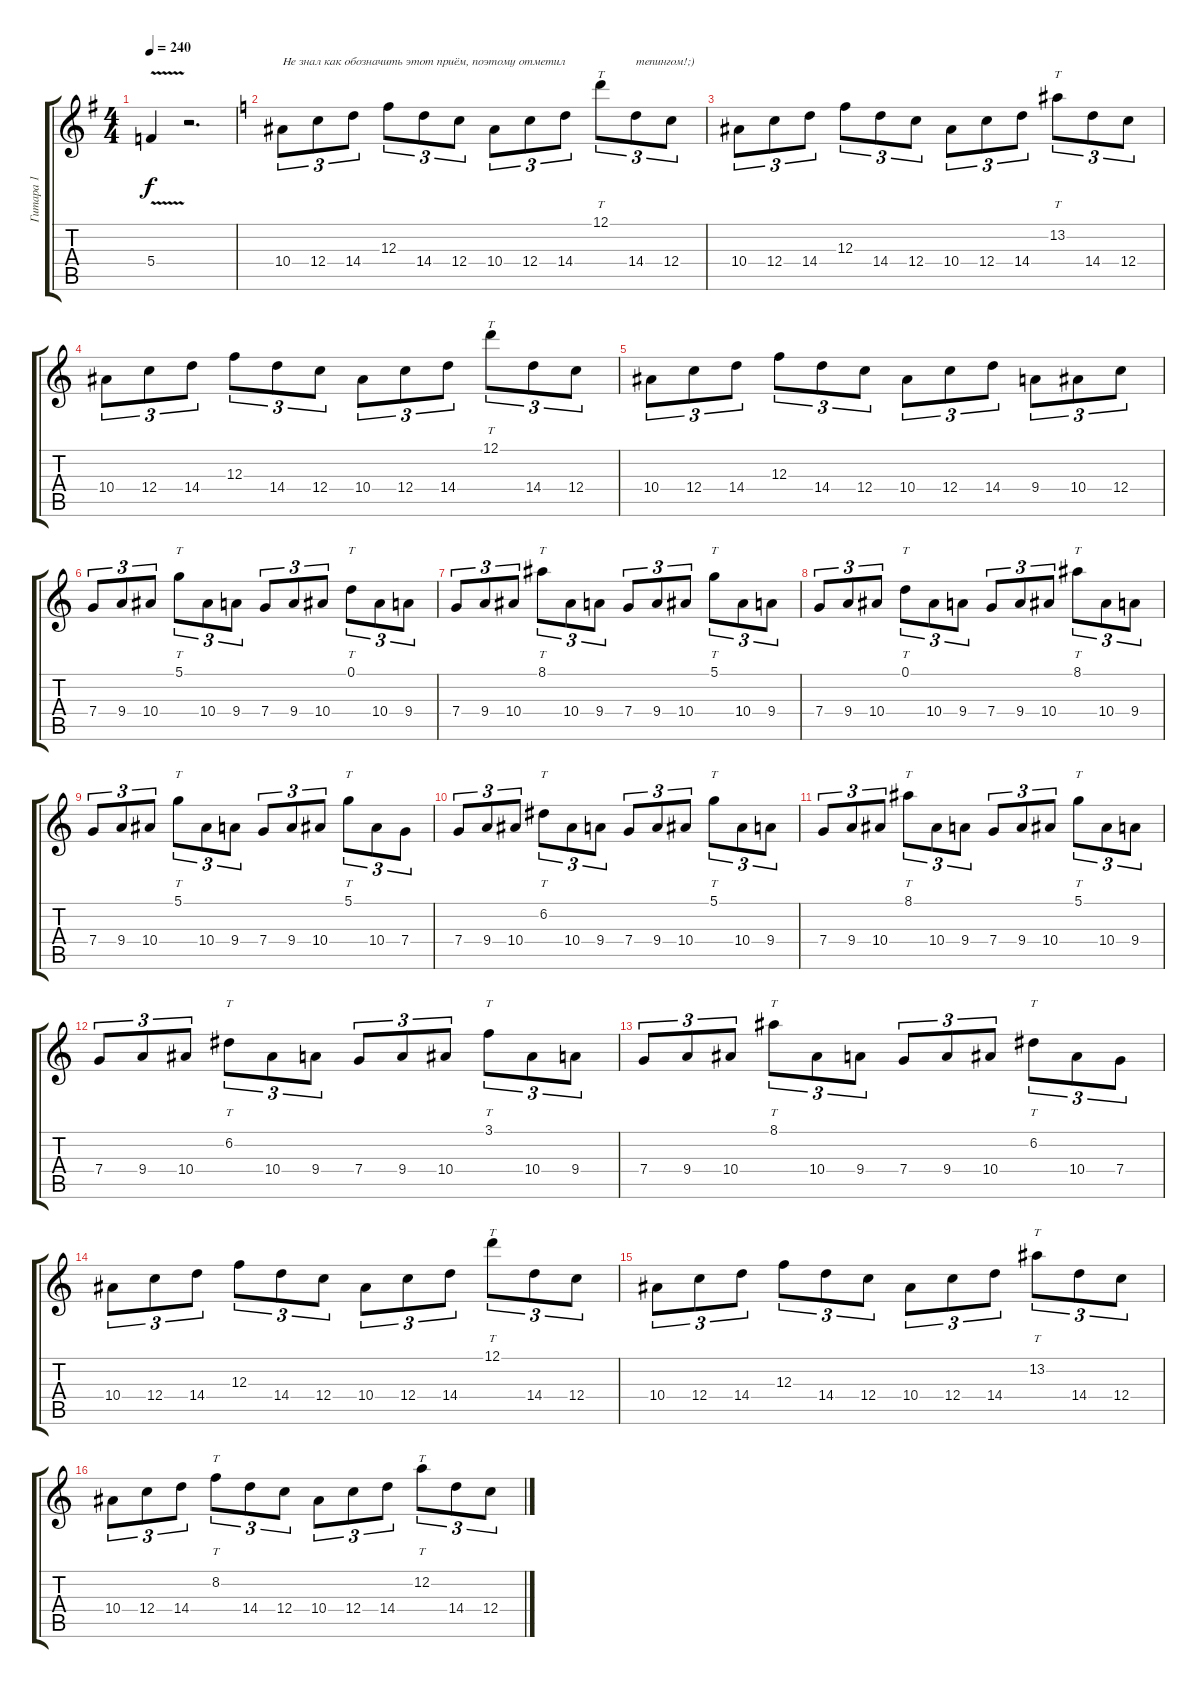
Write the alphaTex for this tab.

\track ("Гитара 1" "Гитара 1") {instrument overdrivenguitar}
\staff {score tabs}
\tuning (D4 A3 F3 C3 G2 D2) {hide}
\ts (4 4)
\tempo 240
\clef g2
\ks eminor
5.4{v}.4{dy f} r.2{d} |
\ks c
10.4.8{tu (3 2) txt "Не знал как обозначить этот приём, поэтому отметил"} 12.4.8{tu (3 2)} 14.4.8{tu (3 2)} 12.3.8{tu (3 2)} 14.4.8{tu (3 2)} 12.4.8{tu (3 2)} 10.4.8{tu (3 2)} 12.4.8{tu (3 2)} 14.4.8{tu (3 2)} 12.1.8{tt tu (3 2)} 14.4.8{tu (3 2) txt "тепингом!;) "} 12.4.8{tu (3 2)} |
10.4.8{tu (3 2)} 12.4.8{tu (3 2)} 14.4.8{tu (3 2)} 12.3.8{tu (3 2)} 14.4.8{tu (3 2)} 12.4.8{tu (3 2)} 10.4.8{tu (3 2)} 12.4.8{tu (3 2)} 14.4.8{tu (3 2)} 13.2.8{tt tu (3 2)} 14.4.8{tu (3 2)} 12.4.8{tu (3 2)} |
\ks aminor
10.4.8{tu (3 2)} 12.4.8{tu (3 2)} 14.4.8{tu (3 2)} 12.3.8{tu (3 2)} 14.4.8{tu (3 2)} 12.4.8{tu (3 2)} 10.4.8{tu (3 2)} 12.4.8{tu (3 2)} 14.4.8{tu (3 2)} 12.1.8{tt tu (3 2)} 14.4.8{tu (3 2)} 12.4.8{tu (3 2)} |
10.4.8{tu (3 2)} 12.4.8{tu (3 2)} 14.4.8{tu (3 2)} 12.3.8{tu (3 2)} 14.4.8{tu (3 2)} 12.4.8{tu (3 2)} 10.4.8{tu (3 2)} 12.4.8{tu (3 2)} 14.4.8{tu (3 2)} 9.4.8{tu (3 2)} 10.4.8{tu (3 2)} 12.4.8{tu (3 2)} |
\ks c
7.4.8{tu (3 2)} 9.4.8{tu (3 2)} 10.4.8{tu (3 2)} 5.1.8{tt tu (3 2)} 10.4.8{tu (3 2)} 9.4.8{tu (3 2)} 7.4.8{tu (3 2)} 9.4.8{tu (3 2)} 10.4.8{tu (3 2)} 0.1.8{tt tu (3 2)} 10.4.8{tu (3 2)} 9.4.8{tu (3 2)} |
7.4.8{tu (3 2)} 9.4.8{tu (3 2)} 10.4.8{tu (3 2)} 8.1.8{tt tu (3 2)} 10.4.8{tu (3 2)} 9.4.8{tu (3 2)} 7.4.8{tu (3 2)} 9.4.8{tu (3 2)} 10.4.8{tu (3 2)} 5.1.8{tt tu (3 2)} 10.4.8{tu (3 2)} 9.4.8{tu (3 2)} |
\ks aminor
7.4.8{tu (3 2)} 9.4.8{tu (3 2)} 10.4.8{tu (3 2)} 0.1.8{tt tu (3 2)} 10.4.8{tu (3 2)} 9.4.8{tu (3 2)} 7.4.8{tu (3 2)} 9.4.8{tu (3 2)} 10.4.8{tu (3 2)} 8.1.8{tt tu (3 2)} 10.4.8{tu (3 2)} 9.4.8{tu (3 2)} |
7.4.8{tu (3 2)} 9.4.8{tu (3 2)} 10.4.8{tu (3 2)} 5.1.8{tt tu (3 2)} 10.4.8{tu (3 2)} 9.4.8{tu (3 2)} 7.4.8{tu (3 2)} 9.4.8{tu (3 2)} 10.4.8{tu (3 2)} 5.1.8{tt tu (3 2)} 10.4.8{tu (3 2)} 7.4.8{tu (3 2)} |
\ks c
7.4.8{tu (3 2)} 9.4.8{tu (3 2)} 10.4.8{tu (3 2)} 6.2.8{tt tu (3 2)} 10.4.8{tu (3 2)} 9.4.8{tu (3 2)} 7.4.8{tu (3 2)} 9.4.8{tu (3 2)} 10.4.8{tu (3 2)} 5.1.8{tt tu (3 2)} 10.4.8{tu (3 2)} 9.4.8{tu (3 2)} |
7.4.8{tu (3 2)} 9.4.8{tu (3 2)} 10.4.8{tu (3 2)} 8.1.8{tt tu (3 2)} 10.4.8{tu (3 2)} 9.4.8{tu (3 2)} 7.4.8{tu (3 2)} 9.4.8{tu (3 2)} 10.4.8{tu (3 2)} 5.1.8{tt tu (3 2)} 10.4.8{tu (3 2)} 9.4.8{tu (3 2)} |
\ks aminor
7.4.8{tu (3 2)} 9.4.8{tu (3 2)} 10.4.8{tu (3 2)} 6.2.8{tt tu (3 2)} 10.4.8{tu (3 2)} 9.4.8{tu (3 2)} 7.4.8{tu (3 2)} 9.4.8{tu (3 2)} 10.4.8{tu (3 2)} 3.1.8{tt tu (3 2)} 10.4.8{tu (3 2)} 9.4.8{tu (3 2)} |
7.4.8{tu (3 2)} 9.4.8{tu (3 2)} 10.4.8{tu (3 2)} 8.1.8{tt tu (3 2)} 10.4.8{tu (3 2)} 9.4.8{tu (3 2)} 7.4.8{tu (3 2)} 9.4.8{tu (3 2)} 10.4.8{tu (3 2)} 6.2.8{tt tu (3 2)} 10.4.8{tu (3 2)} 7.4.8{tu (3 2)} |
\ks c
10.4.8{tu (3 2)} 12.4.8{tu (3 2)} 14.4.8{tu (3 2)} 12.3.8{tu (3 2)} 14.4.8{tu (3 2)} 12.4.8{tu (3 2)} 10.4.8{tu (3 2)} 12.4.8{tu (3 2)} 14.4.8{tu (3 2)} 12.1.8{tt tu (3 2)} 14.4.8{tu (3 2)} 12.4.8{tu (3 2)} |
10.4.8{tu (3 2)} 12.4.8{tu (3 2)} 14.4.8{tu (3 2)} 12.3.8{tu (3 2)} 14.4.8{tu (3 2)} 12.4.8{tu (3 2)} 10.4.8{tu (3 2)} 12.4.8{tu (3 2)} 14.4.8{tu (3 2)} 13.2.8{tt tu (3 2)} 14.4.8{tu (3 2)} 12.4.8{tu (3 2)} |
\ks aminor
10.4.8{tu (3 2)} 12.4.8{tu (3 2)} 14.4.8{tu (3 2)} 8.2.8{tt tu (3 2)} 14.4.8{tu (3 2)} 12.4.8{tu (3 2)} 10.4.8{tu (3 2)} 12.4.8{tu (3 2)} 14.4.8{tu (3 2)} 12.2.8{tt tu (3 2)} 14.4.8{tu (3 2)} 12.4.8{tu (3 2)}
